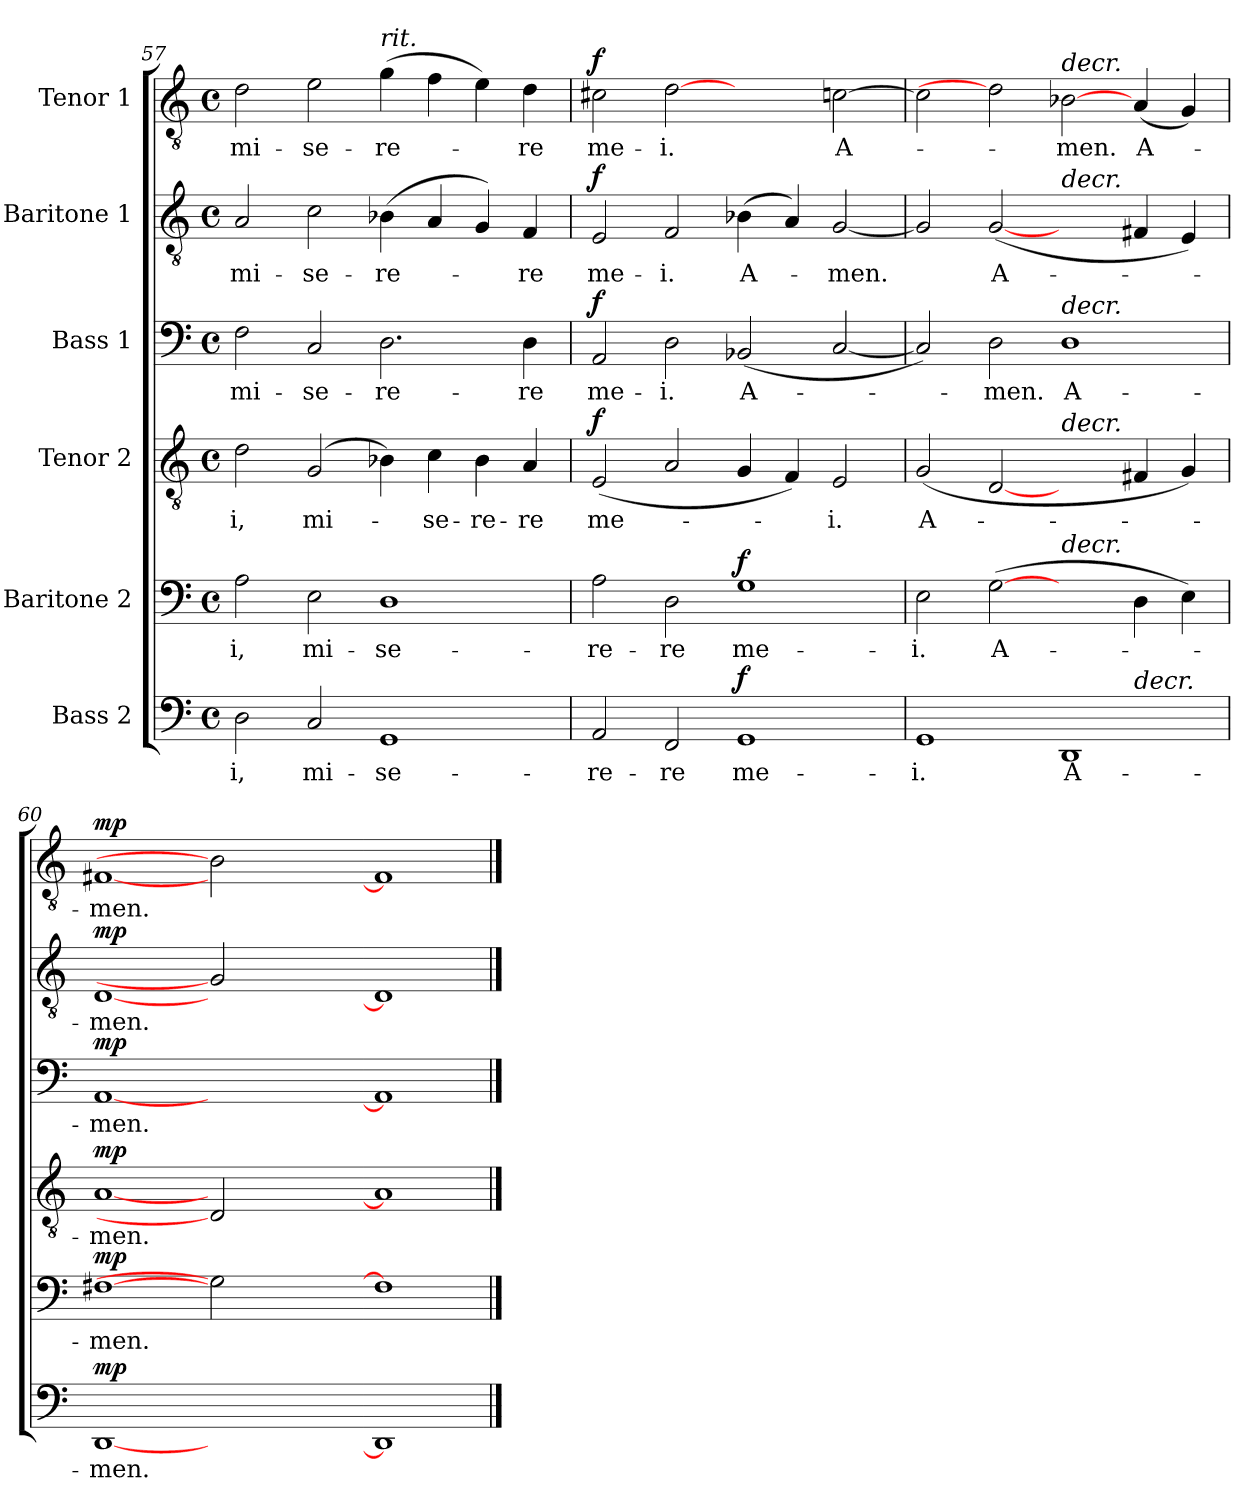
**kern	**text	**dynam	**kern	**text	**dynam	**kern	**text	**dynam	**kern	**text	**dynam	**kern	**text	**dynam	**kern	**text	**dynam
*part6	*part6	*part6	*part5	*part5	*part5	*part4	*part4	*part4	*part3	*part3	*part3	*part2	*part2	*part2	*part1	*part1	*part1
*staff6	*staff6	*staff6	*staff5	*staff5	*staff5	*staff4	*staff4	*staff4	*staff3	*staff3	*staff3	*staff2	*staff2	*staff2	*staff1	*staff1	*staff1
*I"Bass 2	*	*	*I"Baritone 2	*	*	*I"Tenor 2	*	*	*I"Bass 1	*	*	*I"Baritone 1	*	*	*I"Tenor 1	*	*
*clefF4	*	*	*clefF4	*	*	*clefGv2	*	*	*clefF4	*	*	*clefGv2	*	*	*clefGv2	*	*
*k[]	*	*	*k[]	*	*	*k[]	*	*	*k[]	*	*	*k[]	*	*	*k[]	*	*
*C:	*	*	*C:	*	*	*C:	*	*	*C:	*	*	*C:	*	*	*C:	*	*
*M4/4	*	*	*M4/4	*	*	*M4/4	*	*	*M4/4	*	*	*M4/4	*	*	*M4/4	*	*
*met(c)	*	*	*met(c)	*	*	*met(c)	*	*	*met(c)	*	*	*met(c)	*	*	*met(c)	*	*
=57	=57	=57	=57	=57	=57	=57	=57	=57	=57	=57	=57	=57	=57	=57	=57	=57	=57
!	!LO:LY:b	!	!	!LO:LY:b	!	!	!LO:LY:b	!	!	!LO:LY:b	!	!	!LO:LY:b	!	!	!LO:LY:b	!
2D\	-i,	.	2A\	-i,	.	2d\	-i,	.	2F\	mi-	.	2A/	mi-	.	2d\	mi-	.
!	!LO:LY:b	!	!	!LO:LY:b	!	!	!LO:LY:b	!	!	!LO:LY:b	!	!	!LO:LY:b	!	!	!LO:LY:b	!
2C/	mi-	.	2E\	mi-	.	(>2G/	mi-	.	2C/	-se-	.	2c\	-se-	.	2e\	-se-	.
!	!	!	!	!	!	!	!	!	!	!	!	!	!	!	!LO:TX:a:i:t=rit.	!	!
!	!LO:LY:b	!	!	!LO:LY:b	!	!	!	!	!	!LO:LY:b	!	!	!LO:LY:b	!	!	!LO:LY:b	!
1GG	-se-	.	1D	-se-	.	4B-X\)	.	.	2.D\	-re-	.	(>4B-X\	-re-	.	(>4g\	-re-	.
!	!	!	!	!	!	!	!LO:LY:b	!	!	!	!	!	!	!	!	!	!
.	.	.	.	.	.	4c\	-se-	.	.	.	.	4A/	.	.	4f\	.	.
!	!	!	!	!	!	!	!LO:LY:b	!	!	!	!	!	!	!	!	!	!
.	.	.	.	.	.	4B-\	-re-	.	.	.	.	4G/)	.	.	4e\)	.	.
!	!	!	!	!	!	!	!LO:LY:b	!	!	!LO:LY:b	!	!	!LO:LY:b	!	!	!LO:LY:b	!
.	.	.	.	.	.	4A/	-re	.	4D\	-re	.	4F/	-re	.	4d\	-re	.
=58	=58	=58	=58	=58	=58	=58	=58	=58	=58	=58	=58	=58	=58	=58	=58	=58	=58
!	!LO:LY:b	!	!	!LO:LY:b	!	!	!LO:LY:b	!LO:DY:a	!	!LO:LY:b	!LO:DY:a	!	!LO:LY:b	!LO:DY:a	!	!LO:LY:b	!LO:DY:a
2AA/	-re-	.	2A\	-re-	.	(<2E/	me-	f	2AA/	me-	f	2E/	me-	f	2c#X\	me-	f
!	!LO:LY:b	!	!	!LO:LY:b	!	!	!	!	!	!LO:LY:b	!	!	!LO:LY:b	!	!	!LO:LY:b	!
2FF/	-re	.	2D\	-re	.	2A/	.	.	2D\	-i.	.	2F/	-i.	.	[2d	-i.	.
!	!LO:LY:b	!LO:DY:a	!	!LO:LY:b	!LO:DY:a	!	!	!	!	!LO:LY:b	!	!	!LO:LY:b	!	!	!	!
1GG	me-	f	1G	me-	f	4G/	.	.	(<2BB-X/	A-	.	(>4B-X\	A-	.	2ryy	.	.
.	.	.	.	.	.	4F/)	.	.	.	.	.	4A/)	.	.	.	.	.
!	!	!	!	!	!	!	!LO:LY:b	!	!	!	!	!	!LO:LY:b	!	!	!LO:LY:b	!
.	.	.	.	.	.	2E/	-i.	.	[2C/	.	.	[2G/	-men.	.	[2cn\	A-	.
=59	=59	=59	=59	=59	=59	=59	=59	=59	=59	=59	=59	=59	=59	=59	=59	=59	=59
!	!LO:LY:b	!	!	!LO:LY:b	!	!	!LO:LY:b	!	!	!	!	!	!	!	!	!	!
*^	*	*	*	*	*	*	*	*	*	*	*	*	*	*	*	*	*
1GG	1.ryy	-i.	.	2E\	-i.	.	(<2G/	A-	.	2C/])	.	.	2G/]	.	.	2c\]	.	.
!	!	!	!	!	!LO:LY:b	!	!	!	!	!	!LO:LY:b	!	!	!LO:LY:b	!	!	!	!
.	.	.	.	(>[2G	A-	.	[2D	.	.	2D\	-men.	.	(<[2G	A-	.	2d]	.	.
!	!	!	!	!	!	!	!	!	!	!	!	!	!	!	!	!LO:TX:a:i:t=decr.	!	!
!	!	!	!	!	!	!	!	!	!	!	!	!	!LO:TX:a:i:t=decr.	!	!	!	!	!
!	!	!	!	!	!	!	!	!	!	!LO:TX:a:i:t=decr.	!	!	!	!	!	!	!	!
!	!	!	!	!	!	!	!LO:TX:a:i:t=decr.	!	!	!	!	!	!	!	!	!	!	!
!	!	!	!	!LO:TX:a:i:t=decr.	!	!	!	!	!	!	!	!	!	!	!	!	!	!
!	!	!LO:LY:b	!	!	!	!	!	!	!	!	!LO:LY:b	!	!	!	!	!	!LO:LY:b	!
1DD	.	A-	.	2ryy	.	.	2ryy	.	.	1D	A-	.	2ryy	.	.	[2B-X	-men.	.
!	!LO:TX:a:i:t=decr.	!	!	!	!	!	!	!	!	!	!	!	!	!	!	!	!	!
!	!	!	!	!	!	!	!	!	!	!	!	!	!	!	!	!	!LO:LY:b	!
.	2ryy	.	.	4D\	.	.	4F#X/	.	.	.	.	.	4F#X/	.	.	(<4A/	A-	.
.	.	.	.	4E\)	.	.	4G/)	.	.	.	.	.	4E/)	.	.	4G/)	.	.
=60	=60	=60	=60	=60	=60	=60	=60	=60	=60	=60	=60	=60	=60	=60	=60	=60	=60	=60
!	!	!LO:LY:b	!LO:DY:a	!	!LO:LY:b	!LO:DY:a	!	!LO:LY:b	!LO:DY:a	!	!LO:LY:b	!LO:DY:a	!	!LO:LY:b	!LO:DY:a	!	!LO:LY:b	!LO:DY:a
*v	*v	*	*	*	*	*	*	*	*	*	*	*	*	*	*	*	*	*
[1DD	-men.	mp	[1F#X	-men.	mp	[1A	-men.	mp	[1AA	-men.	mp	[1D	-men.	mp	[1F#X	-men.	mp
1ryy	.	.	2G]	.	.	2D]	.	.	1ryy	.	.	2G]	.	.	2B-]	.	.
.	.	.	2ryy	.	.	2ryy	.	.	.	.	.	2ryy	.	.	2ryy	.	.
=61-	=61-	=61-	=61-	=61-	=61-	=61-	=61-	=61-	=61-	=61-	=61-	=61-	=61-	=61-	=61-	=61-	=61-
1DD]	.	.	1F#]	.	.	1A]	.	.	1AA]	.	.	1D]	.	.	1F#]	.	.
==	==	==	==	==	==	==	==	==	==	==	==	==	==	==	==	==	==
*-	*-	*-	*-	*-	*-	*-	*-	*-	*-	*-	*-	*-	*-	*-	*-	*-	*-
